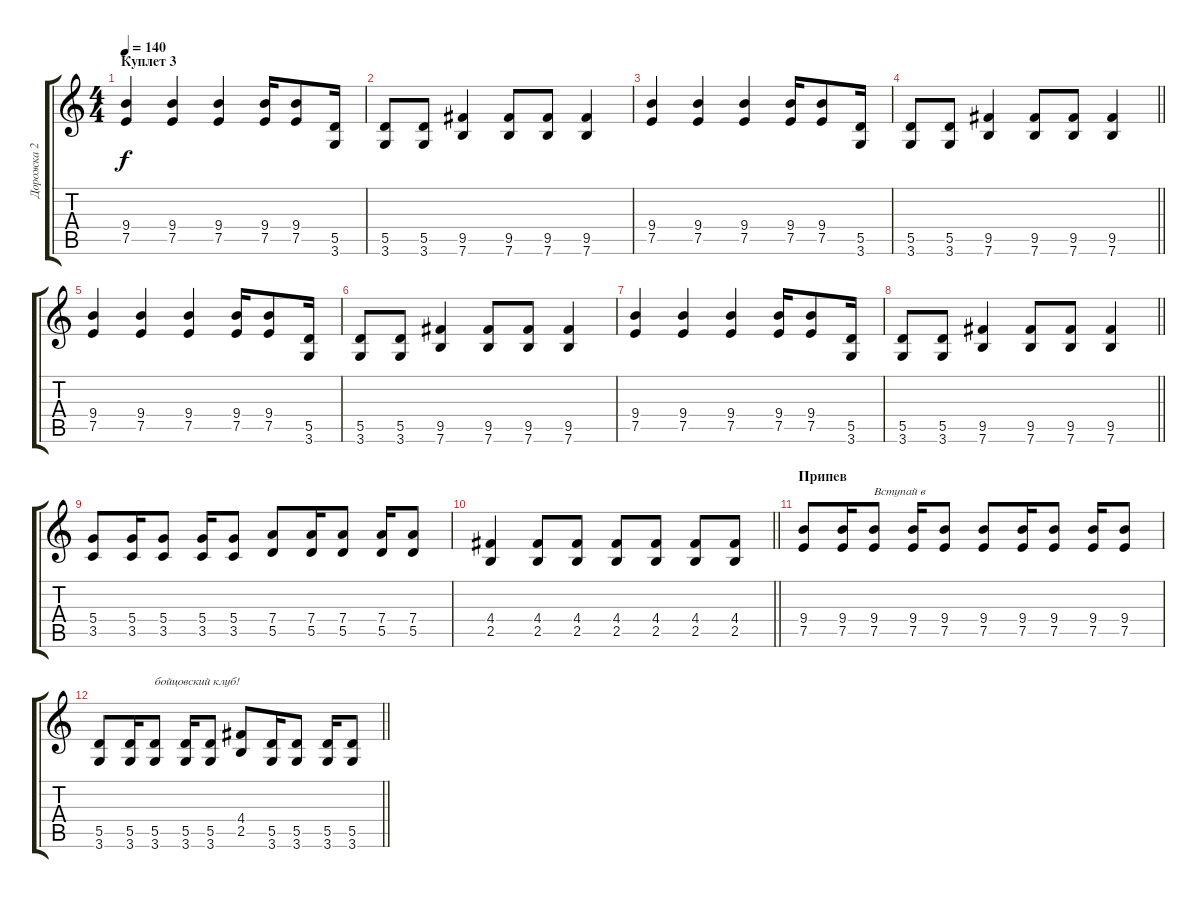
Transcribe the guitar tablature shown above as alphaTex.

\track ("Дорожка 2" "Дорожка 2") {instrument distortionguitar}
\staff {score tabs}
\tuning (E4 B3 G3 D3 A2 E2) {hide}
\ts (4 4)
\section ("" "Куплет 3")
\tempo 140
\clef g2
\ks c
(9.4 7.5).4{dy f} (9.4 7.5).4 (9.4 7.5).4 (9.4 7.5).16 (9.4 7.5).8 (5.5 3.6).16 |
(5.5 3.6).8 (5.5 3.6).8 (9.5 7.6).4 (9.5 7.6).8 (9.5 7.6).8 (9.5 7.6).4 |
(9.4 7.5).4 (9.4 7.5).4 (9.4 7.5).4 (9.4 7.5).16 (9.4 7.5).8 (5.5 3.6).16 |
\barLineRight lightlight
(5.5 3.6).8 (5.5 3.6).8 (9.5 7.6).4 (9.5 7.6).8 (9.5 7.6).8 (9.5 7.6).4 |
(9.4 7.5).4 (9.4 7.5).4 (9.4 7.5).4 (9.4 7.5).16 (9.4 7.5).8 (5.5 3.6).16 |
(5.5 3.6).8 (5.5 3.6).8 (9.5 7.6).4 (9.5 7.6).8 (9.5 7.6).8 (9.5 7.6).4 |
(9.4 7.5).4 (9.4 7.5).4 (9.4 7.5).4 (9.4 7.5).16 (9.4 7.5).8 (5.5 3.6).16 |
\barLineRight lightlight
(5.5 3.6).8 (5.5 3.6).8 (9.5 7.6).4 (9.5 7.6).8 (9.5 7.6).8 (9.5 7.6).4 |
(5.4 3.5).8 (5.4 3.5).16 (5.4 3.5).8 (5.4 3.5).16 (5.4 3.5).8 (7.4 5.5).8 (7.4 5.5).16 (7.4 5.5).8 (7.4 5.5).16 (7.4 5.5).8 |
\barLineRight lightlight
(4.4 2.5).4 (4.4 2.5).8 (4.4 2.5).8 (4.4 2.5).8 (4.4 2.5).8 (4.4 2.5).8 (4.4 2.5).8 |
\section ("" "Припев")
(9.4 7.5).8 (9.4 7.5).16 (9.4 7.5).8{txt "Вступай в "} (9.4 7.5).16 (9.4 7.5).8 (9.4 7.5).8 (9.4 7.5).16 (9.4 7.5).8 (9.4 7.5).16 (9.4 7.5).8 |
\barLineRight lightlight
(5.5 3.6).8 (5.5 3.6).16 (5.5 3.6).8{txt "бойцовский клуб!"} (5.5 3.6).16 (5.5 3.6).8 (4.4 2.5).8 (5.5 3.6).16 (5.5 3.6).8 (5.5 3.6).16 (5.5 3.6).8
